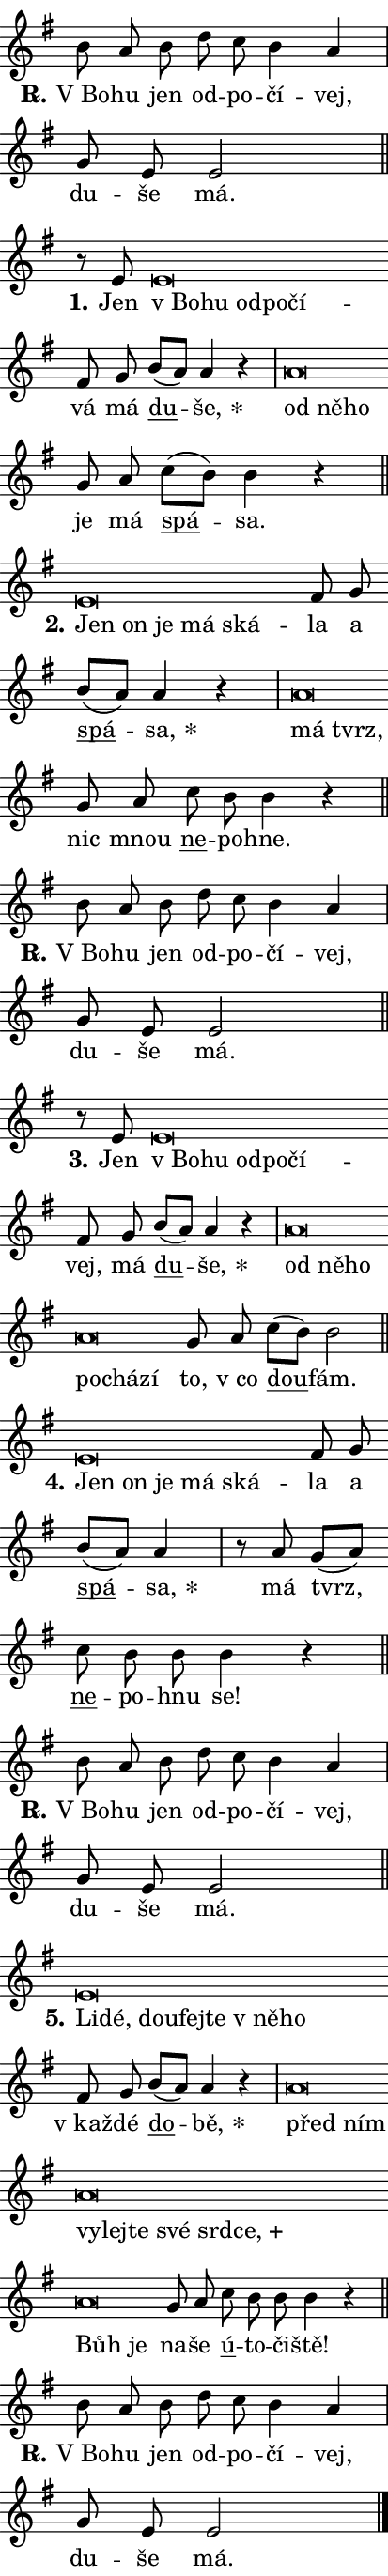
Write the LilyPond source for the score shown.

\version "2.22.1"
\header { tagline = "" }
\paper {
  indent = 0\cm
  top-margin = 0\cm
  right-margin = 0\cm
  bottom-margin = 0\cm
  left-margin = 0\cm
  paper-width = 7\cm
  page-breaking = #ly:one-page-breaking
  system-system-spacing.basic-distance = #11
  score-system-spacing.basic-distance = #11
  ragged-last = ##f
}


%% Author: Thomas Morley
%% https://lists.gnu.org/archive/html/lilypond-user/2020-05/msg00002.html
#(define (line-position grob)
"Returns position of @var[grob} in current system:
   @code{'start}, if at first time-step
   @code{'end}, if at last time-step
   @code{'middle} otherwise
"
  (let* ((col (ly:item-get-column grob))
         (ln (ly:grob-object col 'left-neighbor))
         (rn (ly:grob-object col 'right-neighbor))
         (col-to-check-left (if (ly:grob? ln) ln col))
         (col-to-check-right (if (ly:grob? rn) rn col))
         (break-dir-left
           (and
             (ly:grob-property col-to-check-left 'non-musical #f)
             (ly:item-break-dir col-to-check-left)))
         (break-dir-right
           (and
             (ly:grob-property col-to-check-right 'non-musical #f)
             (ly:item-break-dir col-to-check-right))))
        (cond ((eqv? 1 break-dir-left) 'start)
              ((eqv? -1 break-dir-right) 'end)
              (else 'middle))))

#(define (tranparent-at-line-position vctor)
  (lambda (grob)
  "Relying on @code{line-position} select the relevant enry from @var{vctor}.
Used to determine transparency,"
    (case (line-position grob)
      ((end) (not (vector-ref vctor 0)))
      ((middle) (not (vector-ref vctor 1)))
      ((start) (not (vector-ref vctor 2))))))

noteHeadBreakVisibility =
#(define-music-function (break-visibility)(vector?)
"Makes @code{NoteHead}s transparent relying on @var{break-visibility}"
#{
  \override NoteHead.transparent =
    #(tranparent-at-line-position break-visibility)
#})

#(define delete-ledgers-for-transparent-note-heads
  (lambda (grob)
    "Reads whether a @code{NoteHead} is transparent.
If so this @code{NoteHead} is removed from @code{'note-heads} from
@var{grob}, which is supposed to be @code{LedgerLineSpanner}.
As a result ledgers are not printed for this @code{NoteHead}"
    (let* ((nhds-array (ly:grob-object grob 'note-heads))
           (nhds-list
             (if (ly:grob-array? nhds-array)
                 (ly:grob-array->list nhds-array)
                 '()))
           ;; Relies on the transparent-property being done before
           ;; Staff.LedgerLineSpanner.after-line-breaking is executed.
           ;; This is fragile ...
           (to-keep
             (remove
               (lambda (nhd)
                 (ly:grob-property nhd 'transparent #f))
               nhds-list)))
      ;; TODO find a better method to iterate over grob-arrays, similiar
      ;; to filter/remove etc for lists
      ;; For now rebuilt from scratch
      (set! (ly:grob-object grob 'note-heads)  '())
      (for-each
        (lambda (nhd)
          (ly:pointer-group-interface::add-grob grob 'note-heads nhd))
        to-keep))))

hideNotes = {
  \noteHeadBreakVisibility #begin-of-line-visible
}
unHideNotes = {
  \noteHeadBreakVisibility #all-visible
}

% work-around for resetting accidentals
% https://lilypond.org/doc/v2.23/Documentation/notation/displaying-rhythms#unmetered-music
cadenzaMeasure = {
  \cadenzaOff
  \partial 1024 s1024
  \cadenzaOn
}

#(define-markup-command (accent layout props text) (markup?)
  "Underline accented syllable"
  (interpret-markup layout props
    #{\markup \override #'(offset . 4.3) \underline { #text }#}))

responsum = \markup \concat {
  "R" \hspace #-1.05 \path #0.1 #'((moveto 0 0.07) (lineto 0.9 0.8)) \hspace #0.05 "."
}

\layout {
    \context {
        \Staff
        \remove "Time_signature_engraver"
        \override LedgerLineSpanner.after-line-breaking = #delete-ledgers-for-transparent-note-heads
    }
    \context {
        \Voice {
            \override NoteHead.output-attributes = #'((class . "notehead"))
            \override Hairpin.height = #0.55
        }
    }
    \context {
        \Lyrics {
            \override StanzaNumber.output-attributes = #'((class . "stanzanumber"))
            \override LyricSpace.minimum-distance = #0.9
            \override LyricText.font-name = #"TeX Gyre Schola"
            \override LyricText.font-size = 1
            \override StanzaNumber.font-name = #"TeX Gyre Schola Bold"
            \override StanzaNumber.font-size = 1
        }
    }
}

% magnetic-lyrics.ily
%
%   written by
%     Jean Abou Samra <jean@abou-samra.fr>
%     Werner Lemberg <wl@gnu.org>
%
%   adapted by
%     Jiri Hon <jiri.hon@gmail.com>
%
% Version 2022-Apr-15

% https://www.mail-archive.com/lilypond-user@gnu.org/msg149350.html

#(define (Left_hyphen_pointer_engraver context)
   "Collect syllable-hyphen-syllable occurrences in lyrics and store
them in properties.  This engraver only looks to the left.  For
example, if the lyrics input is @code{foo -- bar}, it does the
following.

@itemize @bullet
@item
Set the @code{text} property of the @code{LyricHyphen} grob between
@q{foo} and @q{bar} to @code{foo}.

@item
Set the @code{left-hyphen} property of the @code{LyricText} grob with
text @q{foo} to the @code{LyricHyphen} grob between @q{foo} and
@q{bar}.
@end itemize

Use this auxiliary engraver in combination with the
@code{lyric-@/text::@/apply-@/magnetic-@/offset!} hook."
   (let ((hyphen #f)
         (text #f))
     (make-engraver
      (acknowledgers
       ((lyric-syllable-interface engraver grob source-engraver)
        (set! text grob)))
      (end-acknowledgers
       ((lyric-hyphen-interface engraver grob source-engraver)
        ;(when (not (grob::has-interface grob 'lyric-space-interface))
          (set! hyphen grob)));)
      ((stop-translation-timestep engraver)
       (when (and text hyphen)
         (ly:grob-set-object! text 'left-hyphen hyphen))
       (set! text #f)
       (set! hyphen #f)))))

#(define (lyric-text::apply-magnetic-offset! grob)
   "If the space between two syllables is less than the value in
property @code{LyricText@/.details@/.squash-threshold}, move the right
syllable to the left so that it gets concatenated with the left
syllable.

Use this function as a hook for
@code{LyricText@/.after-@/line-@/breaking} if the
@code{Left_@/hyphen_@/pointer_@/engraver} is active."
   (let ((hyphen (ly:grob-object grob 'left-hyphen #f)))
     (when hyphen
       (let ((left-text (ly:spanner-bound hyphen LEFT)))
         (when (grob::has-interface left-text 'lyric-syllable-interface)
           (let* ((common (ly:grob-common-refpoint grob left-text X))
                  (this-x-ext (ly:grob-extent grob common X))
                  (left-x-ext
                   (begin
                     ;; Trigger magnetism for left-text.
                     (ly:grob-property left-text 'after-line-breaking)
                     (ly:grob-extent left-text common X)))
                  ;; `delta` is the gap width between two syllables.
                  (delta (- (interval-start this-x-ext)
                            (interval-end left-x-ext)))
                  (details (ly:grob-property grob 'details))
                  (threshold (assoc-get 'squash-threshold details 0.2)))
             (when (< delta threshold)
               (let* (;; We have to manipulate the input text so that
                      ;; ligatures crossing syllable boundaries are not
                      ;; disabled.  For languages based on the Latin
                      ;; script this is essentially a beautification.
                      ;; However, for non-Western scripts it can be a
                      ;; necessity.
                      (lt (ly:grob-property left-text 'text))
                      (rt (ly:grob-property grob 'text))
                      (is-space (grob::has-interface hyphen 'lyric-space-interface))
                      (space (if is-space " " ""))
                      (space-markup (grob-interpret-markup grob " "))
                      (space-size (interval-length (ly:stencil-extent space-markup X)))
                      (extra-delta (if is-space space-size 0))
                      ;; Append new syllable.
                      (ltrt-space (if (and (string? lt) (string? rt))
                                (string-append lt space rt)
                                (make-concat-markup (list lt space rt))))
                      ;; Right-align `ltrt` to the right side.
                      (ltrt-space-markup (grob-interpret-markup
                               grob
                               (make-translate-markup
                                (cons (interval-length this-x-ext) 0)
                                (make-right-align-markup ltrt-space)))))
                 (begin
                   ;; Don't print `left-text`.
                   (ly:grob-set-property! left-text 'stencil #f)
                   ;; Set text and stencil (which holds all collected
                   ;; syllables so far) and shift it to the left.
                   (ly:grob-set-property! grob 'text ltrt-space)
                   (ly:grob-set-property! grob 'stencil ltrt-space-markup)
                   (ly:grob-translate-axis! grob (- (- delta extra-delta)) X))))))))))


#(define (lyric-hyphen::displace-bounds-first grob)
   ;; Make very sure this callback isn't triggered too early.
   (let ((left (ly:spanner-bound grob LEFT))
         (right (ly:spanner-bound grob RIGHT)))
     (ly:grob-property left 'after-line-breaking)
     (ly:grob-property right 'after-line-breaking)
     (ly:lyric-hyphen::print grob)))

squashThreshold = #0.4

\layout {
  \context {
    \Lyrics
    \consists #Left_hyphen_pointer_engraver
    \override LyricText.after-line-breaking =
      #lyric-text::apply-magnetic-offset!
    \override LyricHyphen.stencil = #lyric-hyphen::displace-bounds-first
    \override LyricText.details.squash-threshold = \squashThreshold
    \override LyricHyphen.minimum-distance = 0
    \override LyricHyphen.minimum-length = \squashThreshold
  }
}

squash = \override LyricText.details.squash-threshold = 9999
unSquash = \override LyricText.details.squash-threshold = \squashThreshold

left = \override LyricText.self-alignment-X = #LEFT
unLeft = \revert LyricText.self-alignment-X

starOffset = #(lambda (grob) 
                (let ((x_offset (ly:self-alignment-interface::aligned-on-x-parent grob)))
                  (if (= x_offset 0) 0 (+ x_offset 1.2))))

star = #(define-music-function (syllable)(string?)
"Append star separator at the end of a syllable"
#{
  \once \override LyricText.X-offset = #starOffset
  \lyricmode { \markup {
    #syllable
    \override #'((font-name . "TeX Gyre Schola Bold")) \hspace #0.2 \lower #0.65 \larger "*"
  } }
#})

starAccent = #(define-music-function (syllable)(string?)
"Append star separator at the end of a syllable and make accent"
#{
  \once \override LyricText.X-offset = #starOffset
  \lyricmode { \markup {
    \accent #syllable
    \override #'((font-name . "TeX Gyre Schola Bold")) \hspace #0.2 \lower #0.65 \larger "*"
  } }
#})

breath = #(define-music-function (syllable)(string?)
"Append breathing indicator at the end of a syllable"
#{
  \lyricmode { \markup { #syllable "+" } }
#})

optionalBreath = #(define-music-function (syllable)(string?)
"Append optional breathing indicator at the end of a syllable"
#{
  \lyricmode { \markup { #syllable "(+)" } }
#})


\score {
    <<
        \new Voice = "melody" { \cadenzaOn \key g \major \relative { b'8 a b d c b4 a \cadenzaMeasure \bar "|" g8 e e2 \cadenzaMeasure \bar "||" \break }
\relative { r8 e'8 e\breve*1/16 \hideNotes \breve*1/16 \bar "" \breve*1/16 \bar "" \breve*1/16 \breve*1/16 \bar "" \unHideNotes fis8 g \bar "" b[( a)] a4 r \cadenzaMeasure \bar "|" a\breve*1/16 \hideNotes \breve*1/16 \breve*1/16 \bar "" \unHideNotes g8 a \bar "" c[( b)] b4 r \cadenzaMeasure \bar "||" \break }
\relative { e'\breve*1/16 \hideNotes \breve*1/16 \bar "" \breve*1/16 \bar "" \breve*1/16 \breve*1/16 \bar "" \unHideNotes fis8 g \bar "" b[( a)] a4 r \cadenzaMeasure \bar "|" a\breve*1/16 \hideNotes \breve*1/16 \bar "" \unHideNotes g8 a \bar "" c b b4 r \cadenzaMeasure \bar "||" \break }
\relative { b'8 a b d c b4 a \cadenzaMeasure \bar "|" g8 e e2 \cadenzaMeasure \bar "||" \break }
\relative { r8 e'8 e\breve*1/16 \hideNotes \breve*1/16 \bar "" \breve*1/16 \bar "" \breve*1/16 \breve*1/16 \bar "" \unHideNotes fis8 g \bar "" b[( a)] a4 r \cadenzaMeasure \bar "|" a\breve*1/16 \hideNotes \breve*1/16 \bar "" \breve*1/16 \bar "" \breve*1/16 \bar "" \breve*1/16 \breve*1/16 \bar "" \unHideNotes g8 a \bar "" c[( b)] b2 \cadenzaMeasure \bar "||" \break }
\relative { e'\breve*1/16 \hideNotes \breve*1/16 \bar "" \breve*1/16 \bar "" \breve*1/16 \breve*1/16 \bar "" \unHideNotes fis8 g \bar "" b[( a)] a4 \cadenzaMeasure \bar "|" r8 a g8[( a)] \bar "" c b b b4 r \cadenzaMeasure \bar "||" \break }
\relative { b'8 a b d c b4 a \cadenzaMeasure \bar "|" g8 e e2 \cadenzaMeasure \bar "||" \break }
\relative { e'\breve*1/16 \hideNotes \breve*1/16 \bar "" \breve*1/16 \bar "" \breve*1/16 \bar "" \breve*1/16 \bar "" \breve*1/16 \breve*1/16 \bar "" \unHideNotes fis8 g \bar "" b[( a)] a4 r \cadenzaMeasure \bar "|" a\breve*1/16 \hideNotes \breve*1/16 \bar "" \breve*1/16 \bar "" \breve*1/16 \bar "" \breve*1/16 \bar "" \breve*1/16 \bar "" \breve*1/16 \bar "" \breve*1/16 \bar "" \breve*1/16 \breve*1/16 \bar "" \unHideNotes g8 a \bar "" c b b b4 r \cadenzaMeasure \bar "||" \break }
\relative { b'8 a b d c b4 a \cadenzaMeasure \bar "|" g8 e e2 \cadenzaMeasure \bar "||" \break } \bar "|." }
        \new Lyrics \lyricsto "melody" { \lyricmode { \set stanza = \responsum
"V Bo" -- hu jen od -- po -- čí -- vej, du -- še má.
\set stanza = "1."
Jen \left "v Bo" -- \squash hu od -- po -- čí -- \unLeft \unSquash vá má \markup \accent du -- \star še, \left od \squash ně -- ho \unLeft \unSquash je má \markup \accent spá -- sa.
\set stanza = "2."
\left Jen \squash on je má ská -- \unLeft \unSquash la a \markup \accent spá -- \star sa, \left má \squash tvrz, \unLeft \unSquash nic mnou \markup \accent ne -- po -- hne.
\set stanza = \responsum
"V Bo" -- hu jen od -- po -- čí -- vej, du -- še má.
\set stanza = "3."
Jen \left "v Bo" -- \squash hu od -- po -- čí -- \unLeft \unSquash vej, má \markup \accent du -- \star še, \left od \squash ně -- ho po -- chá -- zí \unLeft \unSquash to, "v co" \markup \accent dou -- fám.
\set stanza = "4."
\left Jen \squash on je má ská -- \unLeft \unSquash la a \markup \accent spá -- \star sa, má tvrz, \markup \accent ne -- po -- hnu se!
\set stanza = \responsum
"V Bo" -- hu jen od -- po -- čí -- vej, du -- še má.
\set stanza = "5."
\left Li -- \squash dé, dou -- fej -- te "v ně" -- ho \unLeft \unSquash "v kaž" -- dé \markup \accent do -- \star bě, \left před \squash ním vy -- lej -- te své srd -- \breath "ce," Bůh je \unLeft \unSquash na -- še \markup \accent ú -- to -- či -- ště!
\set stanza = \responsum
"V Bo" -- hu jen od -- po -- čí -- vej, du -- še má. } }
    >>
    \layout {}
}
